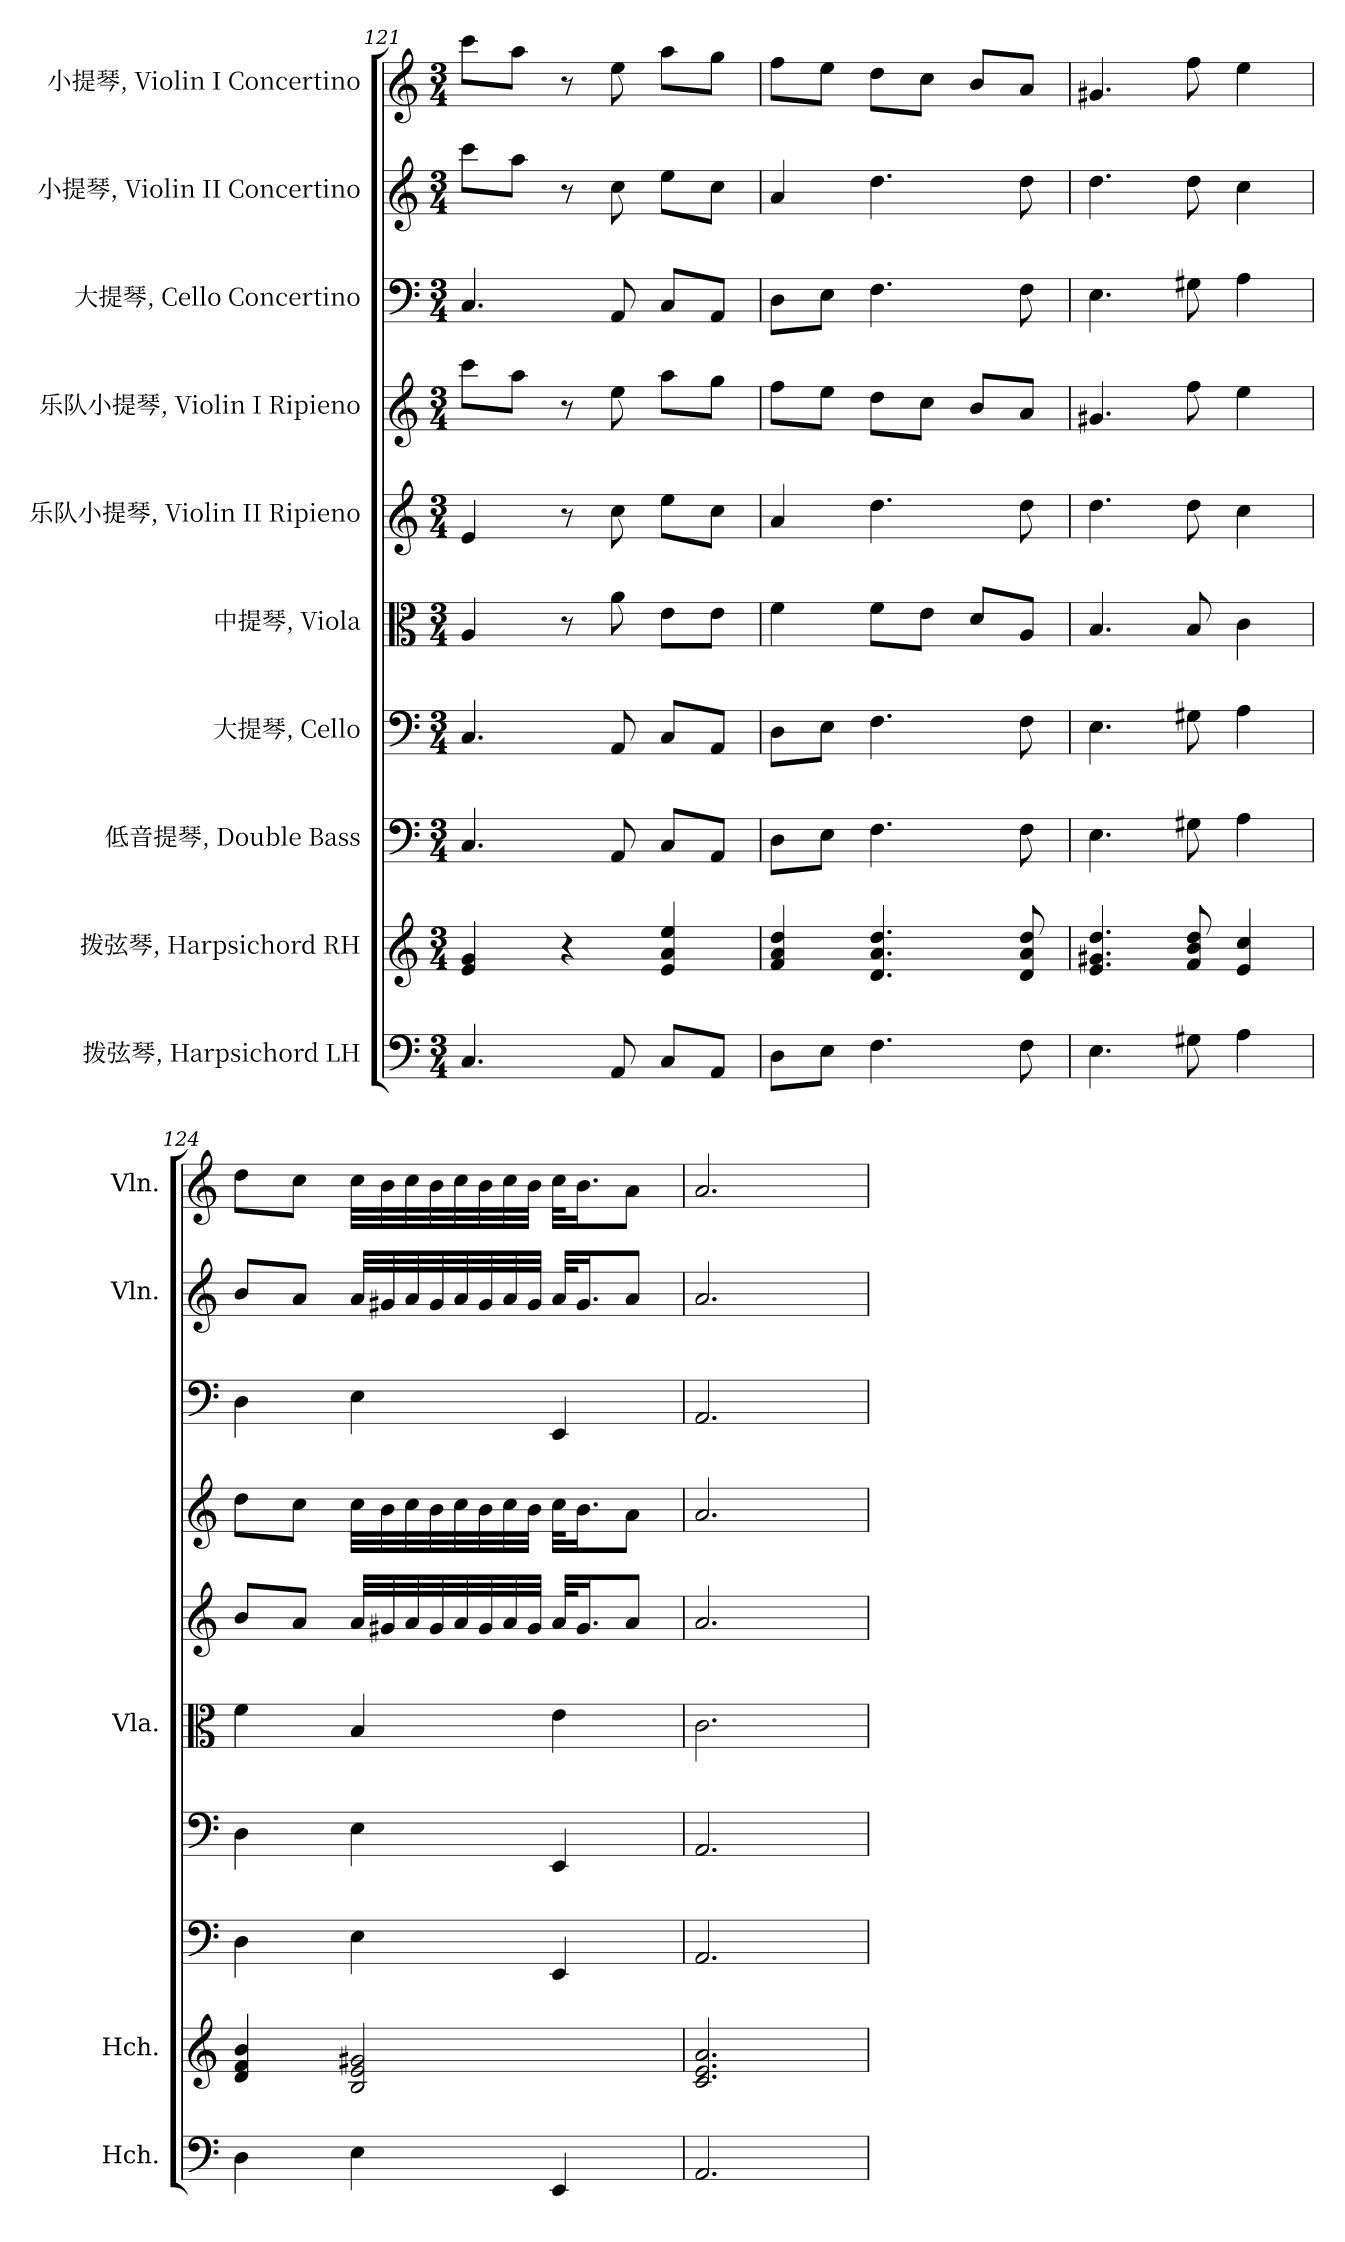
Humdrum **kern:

**kern	**kern	**kern	**kern	**kern	**kern	**kern	**kern	**kern	**kern
*part10	*part9	*part8	*part7	*part6	*part5	*part4	*part3	*part2	*part1
*staff10	*staff9	*staff8	*staff7	*staff6	*staff5	*staff4	*staff3	*staff2	*staff1
*I"拨弦琴, Harpsichord LH	*I"拨弦琴, Harpsichord RH	*I"低音提琴, Double Bass	*I"大提琴, Cello	*I"中提琴, Viola	*I"乐队小提琴, Violin II Ripieno	*I"乐队小提琴, Violin I Ripieno	*I"大提琴, Cello Concertino	*I"小提琴, Violin II Concertino	*I"小提琴, Violin I Concertino
*I'Hch.	*I'Hch.	*	*	*I'Vla.	*	*	*	*I'Vln.	*I'Vln.
*clefF4	*clefG2	*clefF4	*clefF4	*clefC3	*clefG2	*clefG2	*clefF4	*clefG2	*clefG2
*	*	*ITrd7c12	*	*	*	*	*	*	*
*k[]	*k[]	*k[]	*k[]	*k[]	*k[]	*k[]	*k[]	*k[]	*k[]
*M3/4	*M3/4	*M3/4	*M3/4	*M3/4	*M3/4	*M3/4	*M3/4	*M3/4	*M3/4
=121	=121	=121	=121	=121	=121	=121	=121	=121	=121
4.C/	4e/ 4g/	4.CC/	4.C/	4A/	4e/	8ccc\L	4.C/	8ccc\L	8ccc\L
.	.	.	.	.	.	8aa\J	.	8aa\J	8aa\J
.	4r	.	.	8r	8r	8r	.	8r	8r
8AA/	.	8AAA/	8AA/	8a\	8cc\	8ee\	8AA/	8cc\	8ee\
8C/L	4e/ 4a/ 4ee/	8CC/L	8C/L	8e\L	8ee\L	8aa\L	8C/L	8ee\L	8aa\L
8AA/J	.	8AAA/J	8AA/J	8e\J	8cc\J	8gg\J	8AA/J	8cc\J	8gg\J
!!LO:PB:g=z
=122	=122	=122	=122	=122	=122	=122	=122	=122	=122
8D\L	4f/ 4a/ 4dd/	8DD\L	8D\L	4f\	4a/	8ff\L	8D\L	4a/	8ff\L
8E\J	.	8EE\J	8E\J	.	.	8ee\J	8E\J	.	8ee\J
4.F\	4.d/ 4.a/ 4.dd/	4.FF\	4.F\	8f\L	4.dd\	8dd\L	4.F\	4.dd\	8dd\L
.	.	.	.	8e\J	.	8cc\J	.	.	8cc\J
.	.	.	.	8d/L	.	8b/L	.	.	8b/L
8F\	8d/ 8a/ 8dd/	8FF\	8F\	8A/J	8dd\	8a/J	8F\	8dd\	8a/J
=123	=123	=123	=123	=123	=123	=123	=123	=123	=123
4.E\	4.e/ 4.g#X/ 4.dd/	4.EE\	4.E\	4.B/	4.dd\	4.g#X/	4.E\	4.dd\	4.g#X/
8G#X\	8f/ 8b/ 8dd/	8GG#X\	8G#X\	8B/	8dd\	8ff\	8G#X\	8dd\	8ff\
4A\	4e/ 4cc/	4AA\	4A\	4c\	4cc\	4ee\	4A\	4cc\	4ee\
=124	=124	=124	=124	=124	=124	=124	=124	=124	=124
4D\	4d/ 4f/ 4b/	4DD\	4D\	4f\	8b/L	8dd\L	4D\	8b/L	8dd\L
.	.	.	.	.	8a/J	8cc\J	.	8a/J	8cc\J
4E\	2B/ 2e/ 2g#X/	4EE\	4E\	4B/	32a/LLL	32cc\LLL	4E\	32a/LLL	32cc\LLL
.	.	.	.	.	32g#X/	32b\	.	32g#X/	32b\
.	.	.	.	.	32a/	32cc\	.	32a/	32cc\
.	.	.	.	.	32g#/	32b\	.	32g#/	32b\
.	.	.	.	.	32a/	32cc\	.	32a/	32cc\
.	.	.	.	.	32g#/	32b\	.	32g#/	32b\
.	.	.	.	.	32a/	32cc\	.	32a/	32cc\
.	.	.	.	.	32g#/JJJ	32b\JJJ	.	32g#/JJJ	32b\JJJ
4EE/	.	4EEE/	4EE/	4e\	32a/KLL	32cc\KLL	4EE/	32a/KLL	32cc\KLL
.	.	.	.	.	16.g#/J	16.b\J	.	16.g#/J	16.b\J
.	.	.	.	.	8a/J	8a\J	.	8a/J	8a\J
=125	=125	=125	=125	=125	=125	=125	=125	=125	=125
2.AA/	2.c/ 2.e/ 2.a/	2.AAA/	2.AA/	2.c\	2.a/	2.a/	2.AA/	2.a/	2.a/
=	=	=	=	=	=	=	=	=	=
*-	*-	*-	*-	*-	*-	*-	*-	*-	*-
